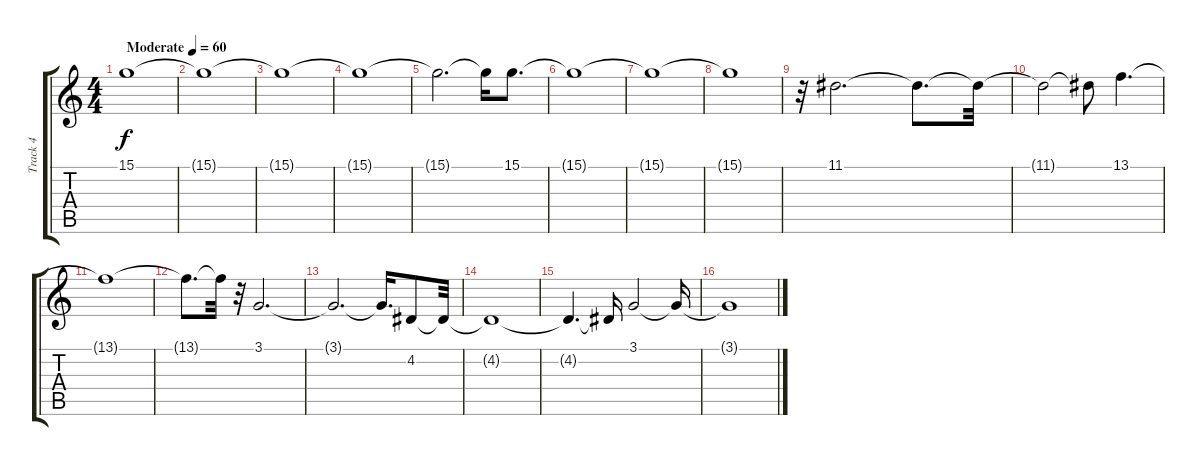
\track ("Track 4" "Track 4") {instrument pad8sweep}
\staff {score tabs}
\tuning (E4 B3 G3 D3 A2 E2) {hide}
\ts (4 4)
\tempo (60 "Moderate")
\clef g2
\ks c
15.1.1{dy f instrument pad8sweep} |
15.1{t}.1 |
15.1{t}.1 |
15.1{t}.1 |
15.1{t}.2{d} 15.1{t}.16 15.1.8{d} |
15.1{t}.1 |
15.1{t}.1 |
15.1{t}.1 |
r.32 11.1.2{d} 11.1{t}.8{d} 11.1{t}.32 |
11.1{t}.2 11.1{t}.8 13.1.4{d} |
13.1{t}.1 |
13.1{t}.8{d} 13.1{t}.32 r.32 3.1.2{d} |
3.1{t}.2{d} 3.1{t}.16{d} 4.2.8 4.2{t}.32 |
4.2{t}.1 |
4.2{t}.4{d} 4.2{t}.16 3.1.2 3.1{t}.16 |
3.1{t}.1
